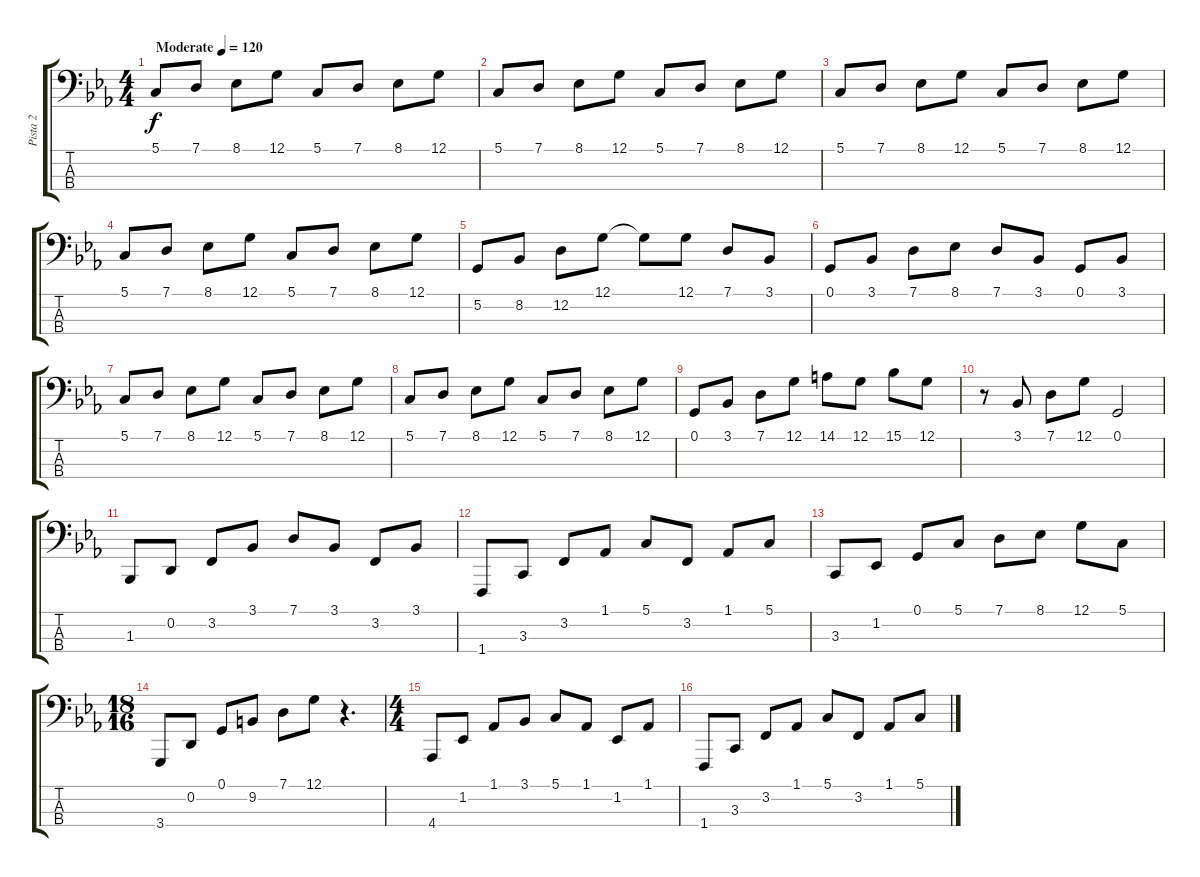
\track ("Pista 2" "Pista 2") {instrument brightacousticpiano}
\staff {score tabs}
\tuning (G2 D2 A1 E1) {hide}
\ts (4 4)
\tempo (120 "Moderate")
\clef f4
\ks eb
5.1.8{dy f instrument brightacousticpiano} 7.1.8 8.1.8 12.1.8 5.1.8 7.1.8 8.1.8 12.1.8 |
5.1.8 7.1.8 8.1.8 12.1.8 5.1.8 7.1.8 8.1.8 12.1.8 |
5.1.8 7.1.8 8.1.8 12.1.8 5.1.8 7.1.8 8.1.8 12.1.8 |
5.1.8 7.1.8 8.1.8 12.1.8 5.1.8 7.1.8 8.1.8 12.1.8 |
5.2.8 8.2.8 12.2.8 12.1.8 12.1{t}.8 12.1.8 7.1.8 3.1.8 |
0.1.8 3.1.8 7.1.8 8.1.8 7.1.8 3.1.8 0.1.8 3.1.8 |
5.1.8 7.1.8 8.1.8 12.1.8 5.1.8 7.1.8 8.1.8 12.1.8 |
5.1.8 7.1.8 8.1.8 12.1.8 5.1.8 7.1.8 8.1.8 12.1.8 |
0.1.8 3.1.8 7.1.8 12.1.8 14.1.8 12.1.8 15.1.8 12.1.8 |
r.8 3.1.8 7.1.8 12.1.8 0.1.2 |
1.3.8 0.2.8 3.2.8 3.1.8 7.1.8 3.1.8 3.2.8 3.1.8 |
1.4.8 3.3.8 3.2.8 1.1.8 5.1.8 3.2.8 1.1.8 5.1.8 |
3.3.8 1.2.8 0.1.8 5.1.8 7.1.8 8.1.8 12.1.8 5.1.8 |
\ts (18 16)
3.4.8 0.2.8 0.1.8 9.2.8 7.1.8 12.1.8 r.4{d} |
\ts (4 4)
4.4.8 1.2.8 1.1.8 3.1.8 5.1.8 1.1.8 1.2.8 1.1.8 |
1.4.8 3.3.8 3.2.8 1.1.8 5.1.8 3.2.8 1.1.8 5.1.8
